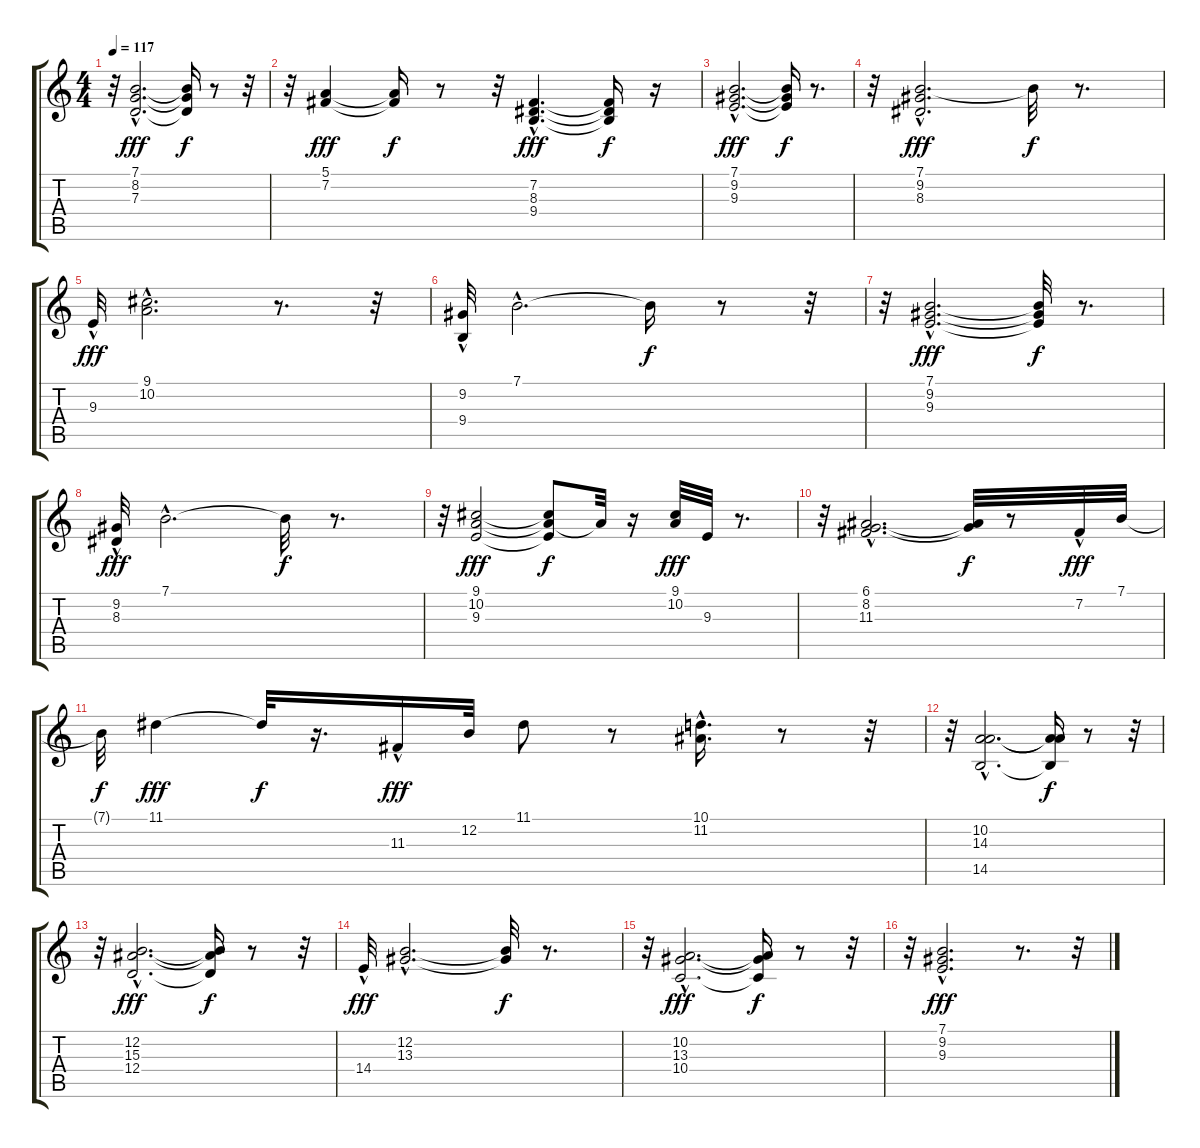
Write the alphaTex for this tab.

\track "" {instrument acousticgrandpiano}
\staff {score tabs}
\tuning (E4 B3 G3 D3 A2 E2) {hide}
\ts (4 4)
\tempo 117
\clef g2
\ks c
r.32{dy fff} (7.1{hac} 8.2{hac} 7.3{hac}).2{d} (7.1{t} 8.2{t} 7.3{t}).16{dy f} r.8 r.32 |
r.32 (5.1 7.2).4{dy fff} (5.1{t} 7.2{t}).16{dy f} r.8 r.32 (7.2{hac} 8.3{hac} 9.4{hac}).4{d dy fff} (7.2{t} 8.3{t} 9.4{t}).16{dy f} r.16 |
(7.1{hac} 9.2{hac} 9.3{hac}).2{d dy fff} (7.1{t} 9.2{t} 9.3{t}).16{dy f} r.8{d} |
r.32 (7.1{hac} 9.2{hac} 8.3{hac}).2{d dy fff} 7.1{t}.32{dy f} r.8{d} |
9.3{hac}.32{dy fff} (9.1{hac} 10.2{hac}).2{d} r.8{d} r.32 |
(9.2{hac} 9.4{hac}).32 7.1{hac}.2{d} 7.1{t}.16{dy f} r.8 r.32 |
r.32 (7.1{hac} 9.2{hac} 9.3{hac}).2{d dy fff} (7.1{t} 9.2{t} 9.3{t}).32{dy f} r.8{d} |
(9.2{hac} 8.3{hac}).32{dy fff} 7.1{hac}.2{d} 7.1{t}.32{dy f} r.8{d} |
r.32 (9.1 10.2 9.3).2{dy fff} (9.1{t} 10.2{t} 9.3{t}).8{dy f} 10.2{t}.32 r.16 (9.1 10.2).32{dy fff} 9.3.32 r.8{d} |
r.32 (6.1{hac} 8.2{hac} 11.3{hac}).2{d} (6.1{t} 8.2{t}).32{dy f} r.8 7.2{hac}.32{dy fff} 7.1.32 |
7.1{t}.32{dy f} 11.1.4{dy fff} 11.1{t}.32{dy f} r.16{d} 11.3{hac}.16{dy fff} 12.2.32 11.1.8 r.8 (10.1 11.2{hac}).16{d} r.8 r.32 |
r.32 (10.2{hac} 14.3{hac} 14.5{hac}).2{d} (10.2{t} 14.3{t} 14.5{t}).16{dy f} r.8 r.32 |
r.32 (12.2{hac} 15.3{hac} 12.4{hac}).2{d dy fff} (12.2{t} 15.3{t} 12.4{t}).16{dy f} r.8 r.32 |
14.4{hac}.32{dy fff} (12.2{hac} 13.3{hac}).2{d} (12.2{t} 13.3{t}).32{dy f} r.8{d} |
r.32 (10.2{hac} 13.3{hac} 10.4{hac}).2{d dy fff} (10.2{t} 13.3{t} 10.4{t}).16{dy f} r.8 r.32 |
r.32 (7.1{hac} 9.2{hac} 9.3{hac}).2{d dy fff} r.8{d} r.32
